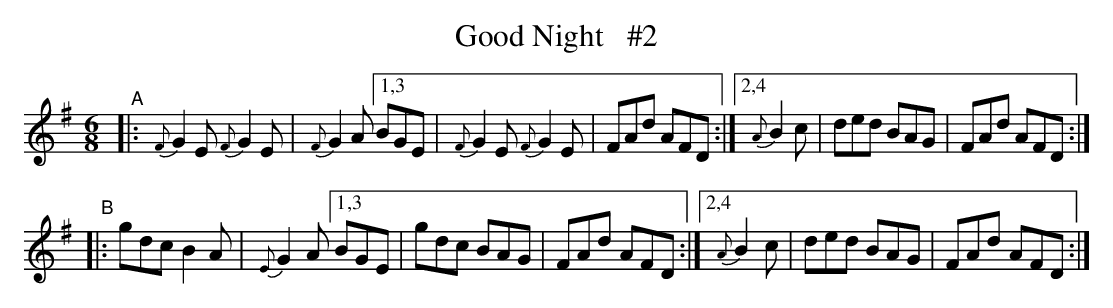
X:1
T: Good Night   #2
M: 6/8
L: 1/8
K: Em	% and G
"^A"\
|: {F}G2E {F}G2E | {F}G2A [1,3 BGE | {F}G2E {F}G2E | FAd AFD :| [2,4 {A}B2c | ded BAG | FAd AFD :|
"^B"\
|: gdc B2A | {E}G2A [1,3 BGE | gdc BAG | FAd AFD :| [2,4 {A}B2c | ded BAG | FAd AFD :|
